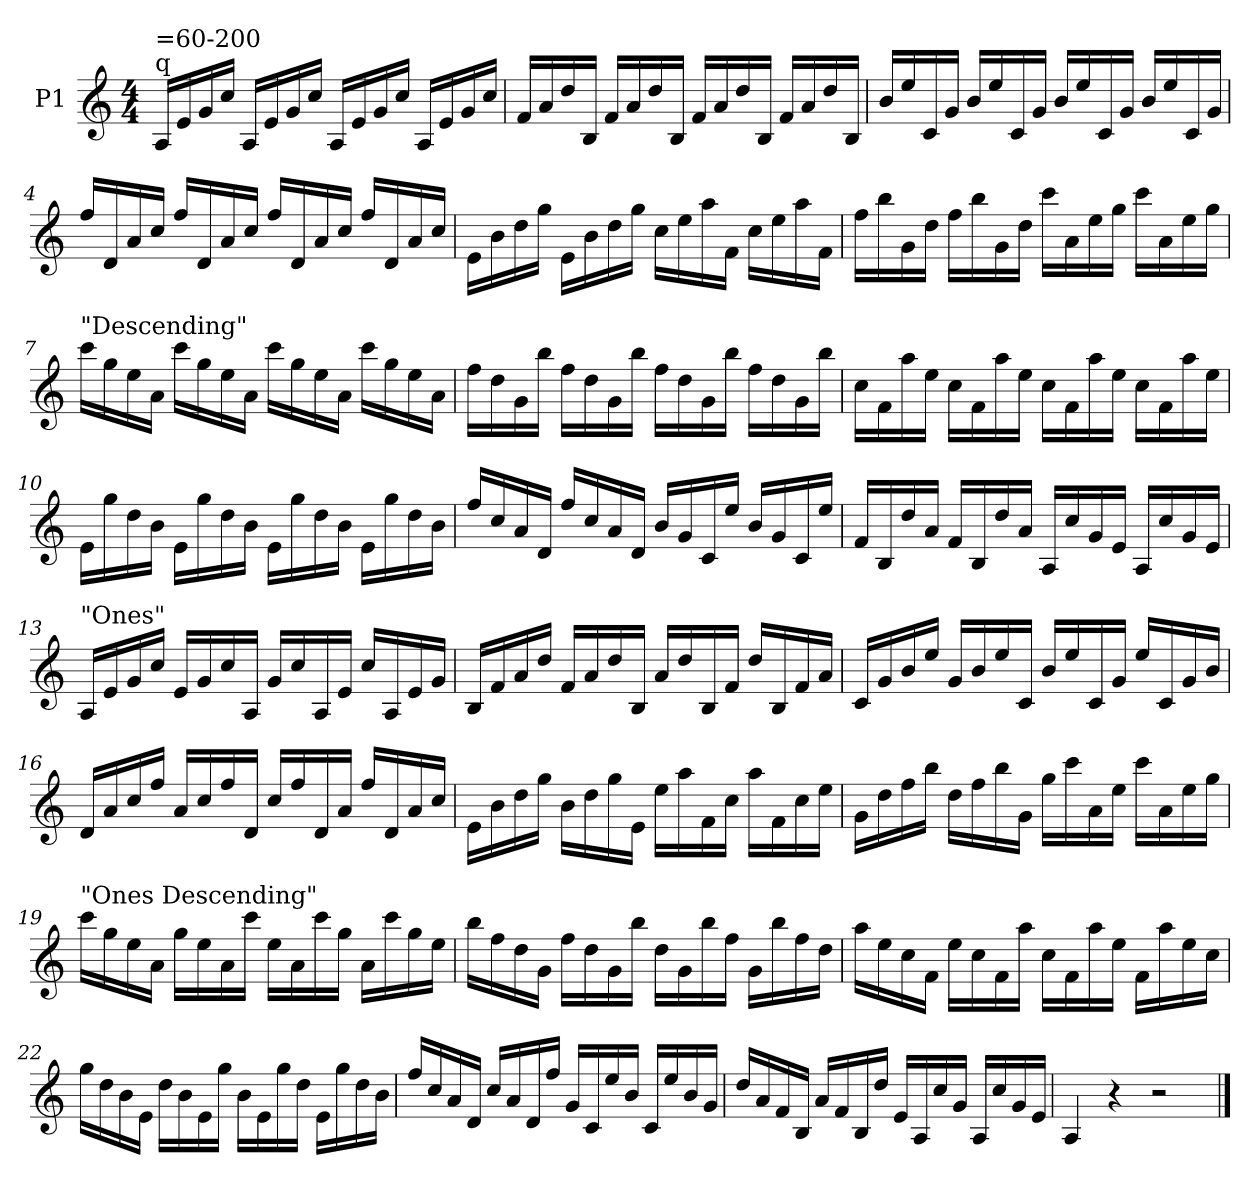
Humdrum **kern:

**kern
*part1
*staff1
*I"P1
!!LO:PB:g=z
*clefG2
*k[]
*C:
*M4/4
=1
!LO:TX:a:t=q
!LO:TX:t==60-200
16Ai/LL
16ei/
16gi/
16cci/JJ
16Ai/LL
16ei/
16gi/
16cci/JJ
16Ai/LL
16ei/
16gi/
16cci/JJ
16Ai/LL
16ei/
16gi/
16cci/JJ
=2
16fi/LL
16ai/
16ddi/
16Bi/JJ
16fi/LL
16ai/
16ddi/
16Bi/JJ
16fi/LL
16ai/
16ddi/
16Bi/JJ
16fi/LL
16ai/
16ddi/
16Bi/JJ
=3
16bi/LL
16eei/
16ci/
16gi/JJ
16bi/LL
16eei/
16ci/
16gi/JJ
16bi/LL
16eei/
16ci/
16gi/JJ
16bi/LL
16eei/
16ci/
16gi/JJ
!!LO:LB:g=z
=4
16ffi/LL
16di/
16ai/
16cci/JJ
16ffi/LL
16di/
16ai/
16cci/JJ
16ffi/LL
16di/
16ai/
16cci/JJ
16ffi/LL
16di/
16ai/
16cci/JJ
=5
16ei\LL
16bi\
16ddi\
16ggi\JJ
16ei\LL
16bi\
16ddi\
16ggi\JJ
16cci\LL
16eei\
16aai\
16fi\JJ
16cci\LL
16eei\
16aai\
16fi\JJ
=6
16ffi\LL
16bbi\
16gi\
16ddi\JJ
16ffi\LL
16bbi\
16gi\
16ddi\JJ
16ccci\LL
16ai\
16eei\
16ggi\JJ
16ccci\LL
16ai\
16eei\
16ggi\JJ
!!LO:LB:g=z
=7
!LO:TX:a:t="Descending"
16ccci\LL
16ggi\
16eei\
16ai\JJ
16ccci\LL
16ggi\
16eei\
16ai\JJ
16ccci\LL
16ggi\
16eei\
16ai\JJ
16ccci\LL
16ggi\
16eei\
16ai\JJ
=8
16ffi\LL
16ddi\
16gi\
16bbi\JJ
16ffi\LL
16ddi\
16gi\
16bbi\JJ
16ffi\LL
16ddi\
16gi\
16bbi\JJ
16ffi\LL
16ddi\
16gi\
16bbi\JJ
=9
16cci\LL
16fi\
16aai\
16eei\JJ
16cci\LL
16fi\
16aai\
16eei\JJ
16cci\LL
16fi\
16aai\
16eei\JJ
16cci\LL
16fi\
16aai\
16eei\JJ
!!LO:LB:g=z
=10
16ei\LL
16ggi\
16ddi\
16bi\JJ
16ei\LL
16ggi\
16ddi\
16bi\JJ
16ei\LL
16ggi\
16ddi\
16bi\JJ
16ei\LL
16ggi\
16ddi\
16bi\JJ
=11
16ffi/LL
16cci/
16ai/
16di/JJ
16ffi/LL
16cci/
16ai/
16di/JJ
16bi/LL
16gi/
16ci/
16eei/JJ
16bi/LL
16gi/
16ci/
16eei/JJ
=12
16fi/LL
16Bi/
16ddi/
16ai/JJ
16fi/LL
16Bi/
16ddi/
16ai/JJ
16Ai/LL
16cci/
16gi/
16ei/JJ
16Ai/LL
16cci/
16gi/
16ei/JJ
!!LO:LB:g=z
=13
!LO:TX:a:t="Ones"
16Ai/LL
16ei/
16gi/
16cci/JJ
16ei/LL
16gi/
16cci/
16Ai/JJ
16gi/LL
16cci/
16Ai/
16ei/JJ
16cci/LL
16Ai/
16ei/
16gi/JJ
=14
16Bi/LL
16fi/
16ai/
16ddi/JJ
16fi/LL
16ai/
16ddi/
16Bi/JJ
16ai/LL
16ddi/
16Bi/
16fi/JJ
16ddi/LL
16Bi/
16fi/
16ai/JJ
=15
16ci/LL
16gi/
16bi/
16eei/JJ
16gi/LL
16bi/
16eei/
16ci/JJ
16bi/LL
16eei/
16ci/
16gi/JJ
16eei/LL
16ci/
16gi/
16bi/JJ
!!LO:LB:g=z
=16
16di/LL
16ai/
16cci/
16ffi/JJ
16ai/LL
16cci/
16ffi/
16di/JJ
16cci/LL
16ffi/
16di/
16ai/JJ
16ffi/LL
16di/
16ai/
16cci/JJ
=17
16ei\LL
16bi\
16ddi\
16ggi\JJ
16bi\LL
16ddi\
16ggi\
16ei\JJ
16eei\LL
16aai\
16fi\
16cci\JJ
16aai\LL
16fi\
16cci\
16eei\JJ
=18
16gi\LL
16ddi\
16ffi\
16bbi\JJ
16ddi\LL
16ffi\
16bbi\
16gi\JJ
16ggi\LL
16ccci\
16ai\
16eei\JJ
16ccci\LL
16ai\
16eei\
16ggi\JJ
!!LO:LB:g=z
=19
!LO:TX:a:t="Ones Descending"
16ccci\LL
16ggi\
16eei\
16ai\JJ
16ggi\LL
16eei\
16ai\
16ccci\JJ
16eei\LL
16ai\
16ccci\
16ggi\JJ
16ai\LL
16ccci\
16ggi\
16eei\JJ
=20
16bbi\LL
16ffi\
16ddi\
16gi\JJ
16ffi\LL
16ddi\
16gi\
16bbi\JJ
16ddi\LL
16gi\
16bbi\
16ffi\JJ
16gi\LL
16bbi\
16ffi\
16ddi\JJ
=21
16aai\LL
16eei\
16cci\
16fi\JJ
16eei\LL
16cci\
16fi\
16aai\JJ
16cci\LL
16fi\
16aai\
16eei\JJ
16fi\LL
16aai\
16eei\
16cci\JJ
!!LO:LB:g=z
=22
16ggi\LL
16ddi\
16bi\
16ei\JJ
16ddi\LL
16bi\
16ei\
16ggi\JJ
16bi\LL
16ei\
16ggi\
16ddi\JJ
16ei\LL
16ggi\
16ddi\
16bi\JJ
=23
16ffi/LL
16cci/
16ai/
16di/JJ
16cci/LL
16ai/
16di/
16ffi/JJ
16gi/LL
16ci/
16eei/
16bi/JJ
16ci/LL
16eei/
16bi/
16gi/JJ
=24
16ddi/LL
16ai/
16fi/
16Bi/JJ
16ai/LL
16fi/
16Bi/
16ddi/JJ
16ei/LL
16Ai/
16cci/
16gi/JJ
16Ai/LL
16cci/
16gi/
16ei/JJ
=25
4Ai/
4r
2r
==
*-
